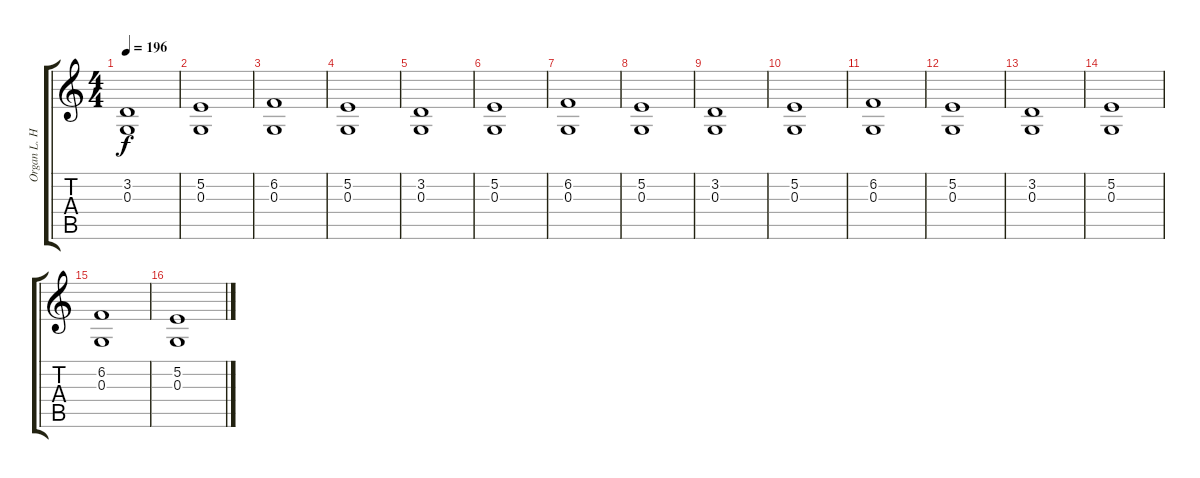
\track ("Organ L. Hand (J. Lord)" "Organ L. H") {instrument drawbarorgan}
\staff {score tabs}
\tuning (E4 B3 G3 D3 A2 D2) {hide}
\ts (4 4)
\tempo 196
\clef g2
\ks c
(3.2 0.3).1{dy f} |
(5.2 0.3).1 |
(6.2 0.3).1 |
(5.2 0.3).1 |
(3.2 0.3).1 |
(5.2 0.3).1 |
(6.2 0.3).1 |
(5.2 0.3).1 |
(3.2 0.3).1 |
(5.2 0.3).1 |
(6.2 0.3).1 |
(5.2 0.3).1 |
(3.2 0.3).1 |
(5.2 0.3).1 |
(6.2 0.3).1 |
(5.2 0.3).1
